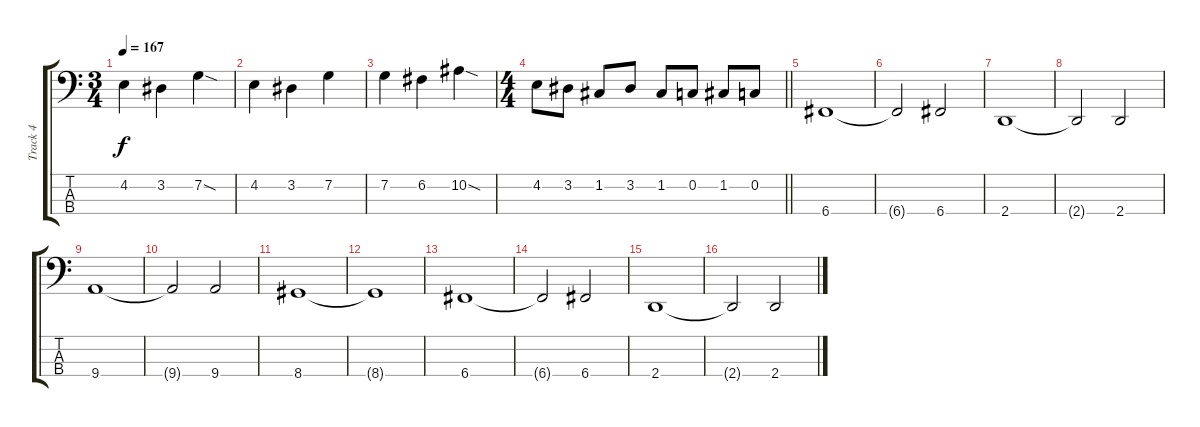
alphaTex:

\track ("Track 4" "Track 4") {instrument electricbasspick}
\staff {score tabs}
\tuning (F2 C2 G1 C1) {hide}
\ts (3 4)
\tempo 167
\clef f4
\ks c
4.2.4{dy f} 3.2.4 7.2{sod}.4 |
4.2.4 3.2.4 7.2.4 |
7.2.4 6.2.4 10.2{sod}.4 |
\ts (4 4)
\barLineRight lightlight
4.2.8 3.2.8 1.2.8 3.2.8 1.2.8 0.2.8 1.2.8 0.2.8 |
6.4.1 |
6.4{t}.2 6.4.2 |
2.4.1 |
2.4{t}.2 2.4.2 |
9.4.1 |
9.4{t}.2 9.4.2 |
8.4.1 |
8.4{t}.1 |
6.4.1 |
6.4{t}.2 6.4.2 |
2.4.1 |
2.4{t}.2 2.4.2
